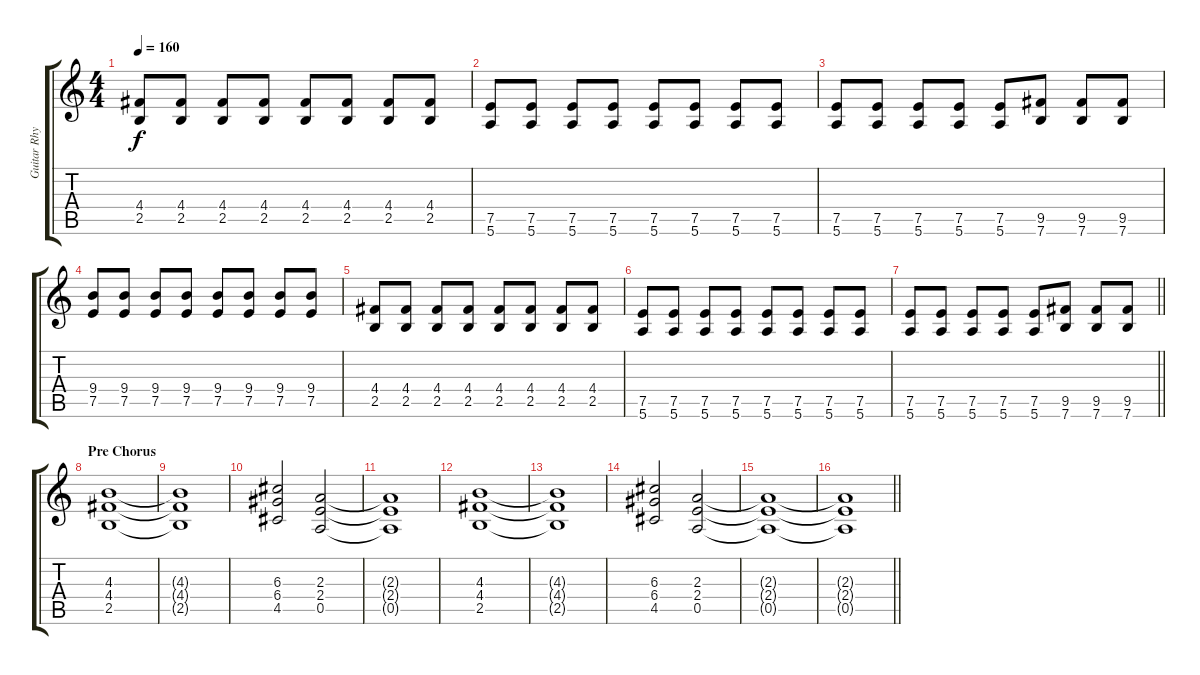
\track ("Guitar Rhythm" "Guitar Rhy") {instrument distortionguitar}
\staff {score tabs}
\tuning (E4 B3 G3 D3 A2 E2) {hide}
\ts (4 4)
\tempo 160
\clef g2
\ks c
(4.4 2.5).8{dy f} (4.4 2.5).8 (4.4 2.5).8 (4.4 2.5).8 (4.4 2.5).8 (4.4 2.5).8 (4.4 2.5).8 (4.4 2.5).8 |
(7.5 5.6).8 (7.5 5.6).8 (7.5 5.6).8 (7.5 5.6).8 (7.5 5.6).8 (7.5 5.6).8 (7.5 5.6).8 (7.5 5.6).8 |
(7.5 5.6).8 (7.5 5.6).8 (7.5 5.6).8 (7.5 5.6).8 (7.5 5.6).8 (9.5 7.6).8 (9.5 7.6).8 (9.5 7.6).8 |
(9.4 7.5).8 (9.4 7.5).8 (9.4 7.5).8 (9.4 7.5).8 (9.4 7.5).8 (9.4 7.5).8 (9.4 7.5).8 (9.4 7.5).8 |
(4.4 2.5).8 (4.4 2.5).8 (4.4 2.5).8 (4.4 2.5).8 (4.4 2.5).8 (4.4 2.5).8 (4.4 2.5).8 (4.4 2.5).8 |
(7.5 5.6).8 (7.5 5.6).8 (7.5 5.6).8 (7.5 5.6).8 (7.5 5.6).8 (7.5 5.6).8 (7.5 5.6).8 (7.5 5.6).8 |
\barLineRight lightlight
(7.5 5.6).8 (7.5 5.6).8 (7.5 5.6).8 (7.5 5.6).8 (7.5 5.6).8 (9.5 7.6).8 (9.5 7.6).8 (9.5 7.6).8 |
\section ("" "Pre Chorus")
(4.3 4.4 2.5).1 |
(4.3{t} 4.4{t} 2.5{t}).1 |
(6.3 6.4 4.5).2 (2.3 2.4 0.5).2 |
(2.3{t} 2.4{t} 0.5{t}).1 |
(4.3 4.4 2.5).1 |
(4.3{t} 4.4{t} 2.5{t}).1 |
(6.3 6.4 4.5).2 (2.3 2.4 0.5).2 |
(2.3{t} 2.4{t} 0.5{t}).1 |
\barLineRight lightlight
(2.3{t} 2.4{t} 0.5{t}).1
